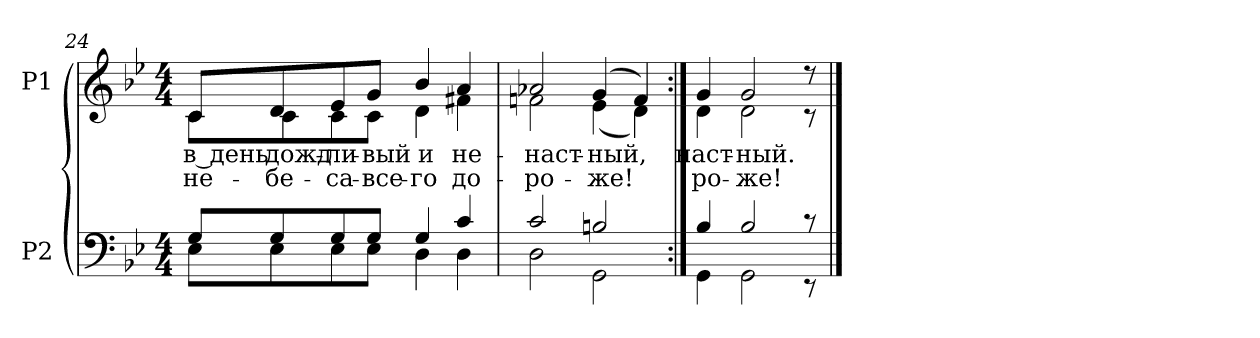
**kern	**kern	**text	**text
*part2	*part1	*part1	*part1
*staff2	*staff1	*staff1	*staff1
*I"P2	*I"P1	*	*
*clefF4	*clefG2	*	*
*k[b-e-]	*k[b-e-]	*	*
*g:	*g:	*	*
*M4/4	*M4/4	*	*
=24	=24	=24	=24
*^	*	*	*
!	!	!	!LO:LY:b:color=#000000	!LO:LY:b:color=#000000
*	*	*^	*	*
8Gi/L	8E-i\L	8ci/L	8ci\L	-в день	не-
!	!	!	!	!LO:LY:b:color=#000000	!LO:LY:b:color=#000000
8Gi/	8E-i\	8di/	8ci\	-дожд-	бе-
!	!	!	!	!LO:LY:b:color=#000000	!LO:LY:b:color=#000000
8Gi/	8E-i\	8e-i/	8ci\	-ли-	-са-
!	!	!	!	!LO:LY:b:color=#000000	!LO:LY:b:color=#000000
8Gi/J	8E-i\J	8gi/J	8ci\J	-вый	-все-
!	!	!	!	!LO:LY:b:color=#000000	!LO:LY:b:color=#000000
4Gi/	4Di\	4b-i/	4di\	и	го
!	!	!	!	!LO:LY:b:color=#000000	!LO:LY:b:color=#000000
4ci/	4Di\	4ai/	4f#Xi\	-не-	до-
=25	=25	=25	=25	=25	=25
!	!	!	!	!LO:LY:b:color=#000000	!LO:LY:b:color=#000000
2ci/	2Di\	2a-Xi/	2fni\	-наст-	-ро-
!	!	!	!	!LO:LY:b:color=#000000	!LO:LY:b:color=#000000
2Bni/	2GGi\	(4gi/	(4e-i\	ный,	-же!
.	.	4fi/)	4di\)	.	.
=26:|!	=26:|!	=26:|!	=26:|!	=26:|!	=26:|!
!	!	!	!	!LO:LY:b:color=#000000	!LO:LY:b:color=#000000
4B-i/	4GGi\	4gi/	4di\	-наст-	ро-
!	!	!	!	!LO:LY:b:color=#000000	!LO:LY:b:color=#000000
2B-i/	2GGi\	2gi/	2di\	ный.	-же!
8r	8r	8r	8r	.	.
*v	*v	*	*	*	*
*	*v	*v	*	*
==	==	==	==
*-	*-	*-	*-
